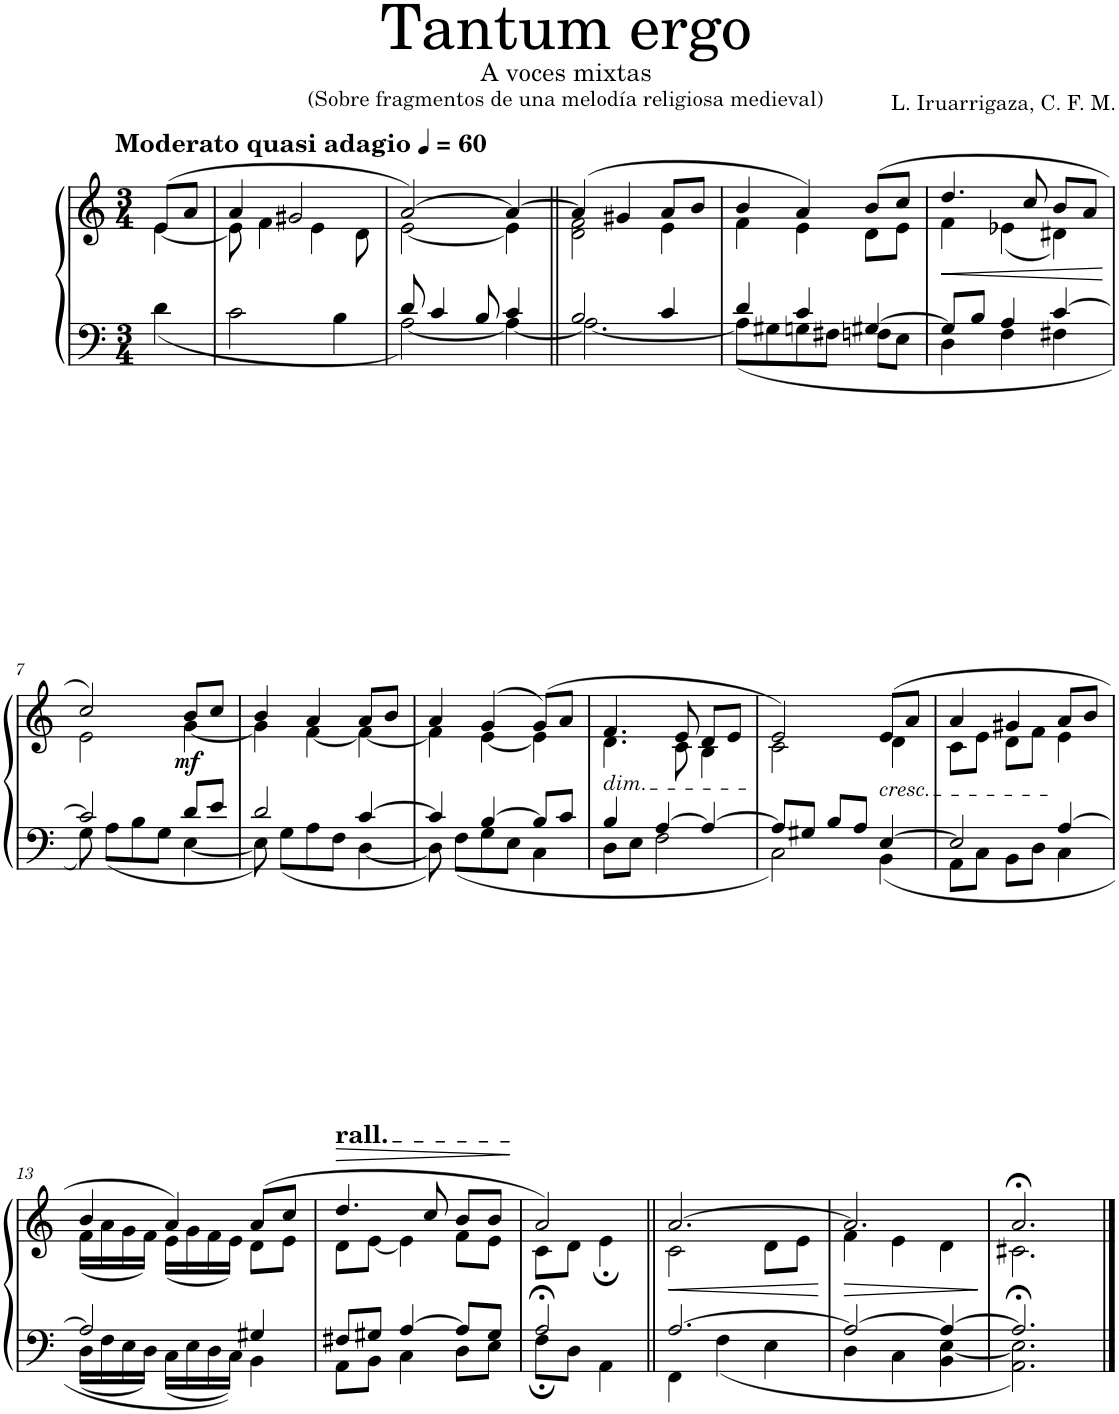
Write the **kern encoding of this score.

**kern	**kern	**dynam
*part1	*part1	*part1
*staff2	*staff1	*staff1/2
*I"Órgano	*	*
*clefF4	*clefG2	*
*k[]	*k[]	*
*M3/4	*M3/4	*
=1	=1	=1
*	*^	*
4d\	(8e/L	[4e\	.
.	8a/J	.	.
=2	=2	=2	=2
2c\	4a/	8e\]	.
.	.	4f\	.
.	2g#X/	.	.
.	.	4e\	.
4B\	.	.	.
.	.	8d\	.
=3	=3	=3	=3
*^	*	*	*
8d/	[2A\	[2a/)	[2e\	.
4c/	.	.	.	.
8B/	.	.	.	.
4c/	4A\_	4a/_	4e\]	.
=4||	=4||	=4||	=4||	=4||
2B/	2.A\_	(4a/]	2d\ 2f\	.
.	.	4g#X/	.	.
4c/	.	8a/L	4e\	.
.	.	8b/J	.	.
=5	=5	=5	=5	=5
4d/	8A\L]	4b/	4f\	.
.	8G#X\	.	.	.
4c/	8Gn\	4a/)	4e\	.
.	8F#X\J	.	.	.
[4G#X/	8Fn\L	(8b/L	8d\L	.
.	8E\J	8cc/J	8e\J	.
=6	=6	=6	=6	=6
!	!	!	!	!LO:HP:b
8G#/L]	4D\	4.dd/	4f\	<
8B/J	.	.	.	.
4A/	4F\	.	(4e-X\	.
.	.	8cc/	.	.
[4c/	4F#X\	8b/L	4d#X\)	.
.	.	8a/J	.	.
*v	*v	*	*	*
*	*v	*v	*
.	.	[
!!LO:LB:g=z
=7	=7	=7
*^	*^	*
2c/]	8G\	2cc/)	2e\	.
.	8A\L	.	.	.
.	8B\	.	.	.
.	8G\J	.	.	.
!	!	!	!	!LO:DY:b
8d/L	[4E\	8b/L	[4g\	mf
8e/J	.	8cc/J	.	.
=8	=8	=8	=8	=8
2d/	8E\]	4b/	4g\]	.
.	8G\L	.	.	.
.	8A\	4a/	[4f\	.
.	8F\J	.	.	.
[4c/	[4D\	8a/L	4f\_	.
.	.	8b/J	.	.
=9	=9	=9	=9	=9
4c/]	8D\]	4a/	4f\]	.
.	8F\L	.	.	.
[4B/	8G\	(4g/	[4e\	.
.	8E\J	.	.	.
8B/L]	4C\	(8g/L)	4e\]	.
8c/J	.	8a/J	.	.
=10	=10	=10	=10	=10
!	!	!LO:TX:b:i:t=dim.	!	!
4B/	8D\L	4.f/	4.d\	.
.	8E\J	.	.	.
[4A/	2F\	.	.	.
.	.	8e/	8c\	.
4A/_	.	8d/L	4B\	.
.	.	8e/J	.	.
=11	=11	=11	=11	=11
8A/L]	2C\	2e/)	2c\	.
8G#X/J	.	.	.	.
8B/L	.	.	.	.
8A/J	.	.	.	.
!	!	!LO:TX:b:i:t=cresc.	!	!
[4E/	4BB\	(8e/L	4d\	.
.	.	8a/J	.	.
=12	=12	=12	=12	=12
2E/]	8AA\L	4a/	8c\L	.
.	8C\J	.	8e\J	.
.	8BB\L	4g#X/	8d\L	.
.	8D\J	.	8f\J	.
[4A/	4C\	8a/L	4e\	.
.	.	8b/J	.	.
!!LO:LB:g=z	!!
=13	=13	=13	=13	=13
2A/]	16D\LL	4b/	(16f\LL	.
.	16F\	.	16a\	.
.	16E\	.	16g\	.
.	16D\JJ	.	16f\JJ)	.
.	16C\LL	4a/)	(16e\LL	.
.	16E\	.	16g\	.
.	16D\	.	16f\	.
.	16C\JJ	.	16e\JJ)	.
4G#X/	4BB\	(8a/L	8d\L	.
.	.	8cc/J	8e\J	.
=14	=14	=14	=14	=14
!	!	!	!	!LO:HP:b
8F#X/L	8AA\L	4.dd/	8d\L	>
8G#X/J	8BB\J	.	[8e\J	.
[4A/	4C\	.	4e\]	.
.	.	8cc/	.	.
8A/L]	8D\L	8b/L	8f\L	.
8G#/J	8E\J	8b/J	8e\J	.
*v	*v	*	*	*
*	*v	*v	*
.	.	]
=15	=15	=15
*^	*^	*
2A;</	8F;\L	2a/)	8c\L	.
.	8D\J	.	8d\J	.
.	4AA\	.	4e;\	.
=16||	=16||	=16||	=16||	=16||
!	!	!	!	!LO:HP:b
[2.A/	4FF\	[2.a/	2c\	<
.	4F\	.	.	.
.	4E\	.	8d\L	.
.	.	.	8e\J	.
*v	*v	*	*	*
*	*v	*v	*
.	.	[
=17	=17	=17
*^	*	*
!	!	!	!LO:HP:b
*	*	*^	*
2A/_	4D\	2.a/]	4f\	>
.	4C\	.	4e\	.
4A/_	4BB\ [4E\	.	4d\	.
*v	*v	*	*	*
*	*v	*v	*
.	.	]
=18	=18	=18
*^	*^	*
2.A;</]	2.AA\ 2.E\]	2.a;</	2.c#X\	.
*v	*v	*	*	*
*	*v	*v	*
==	==	==
*-	*-	*-
